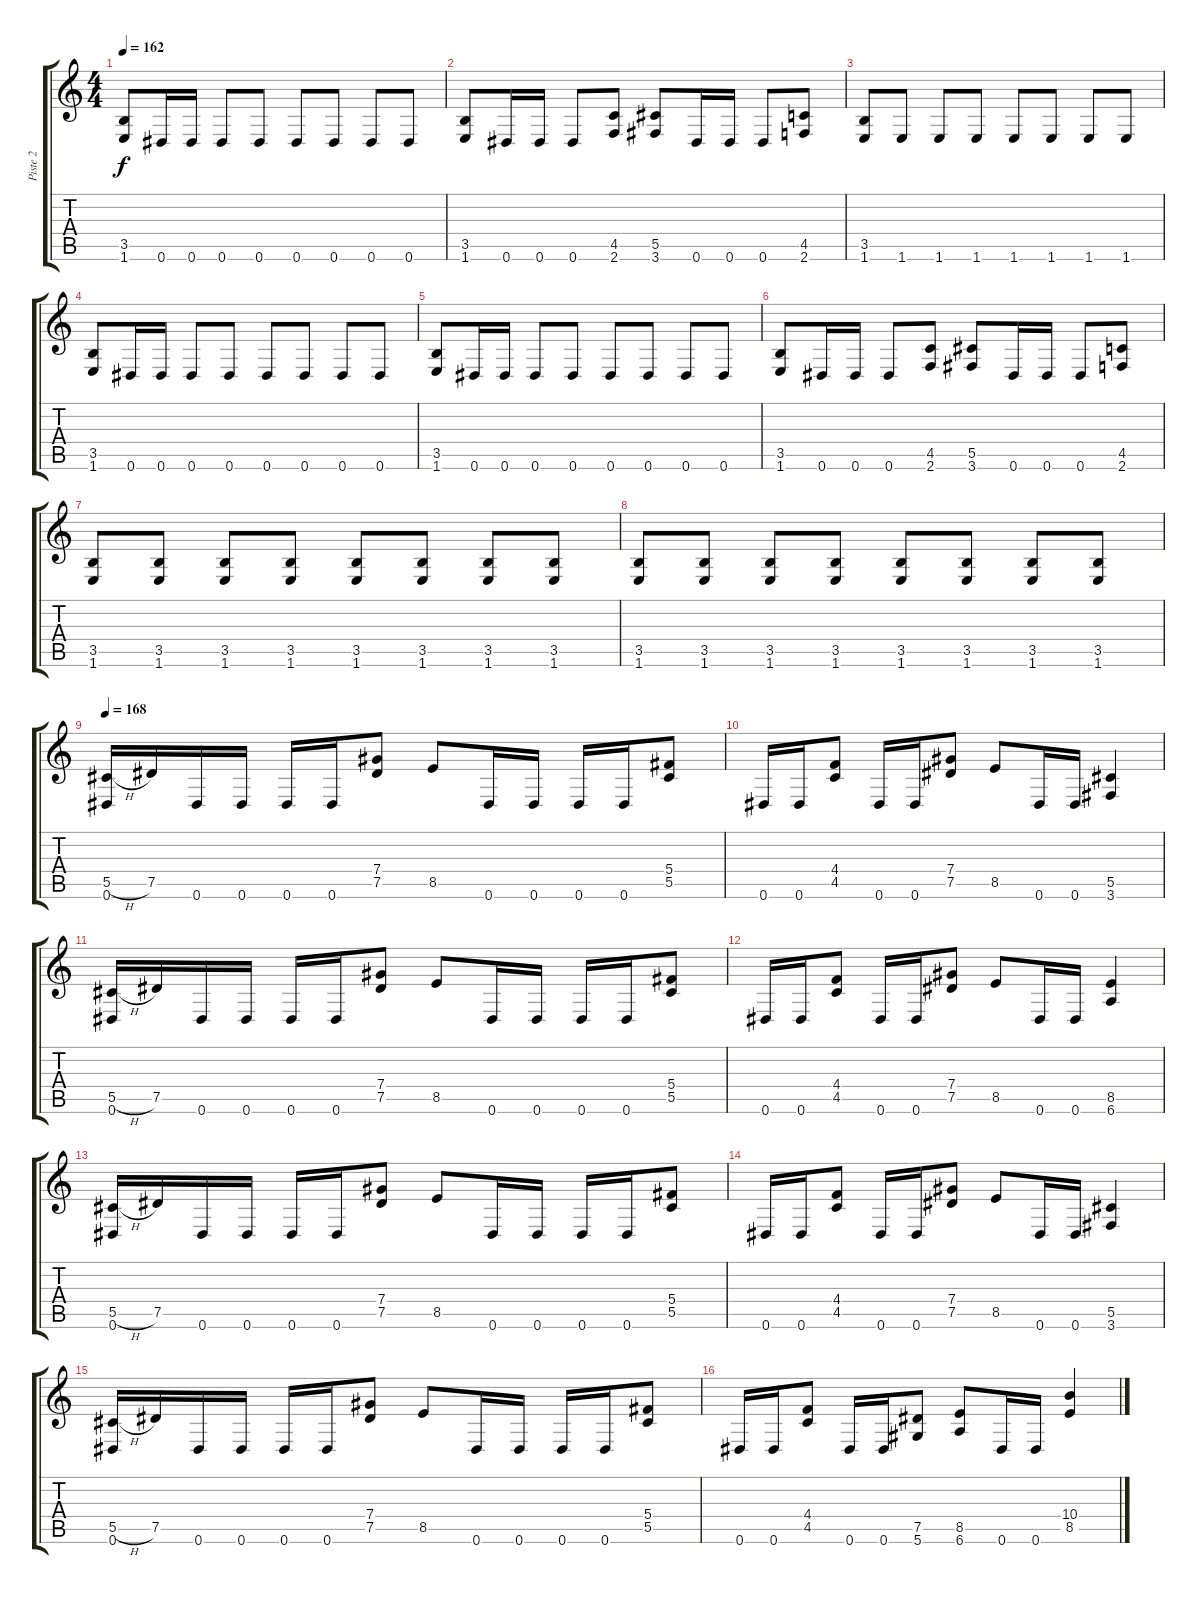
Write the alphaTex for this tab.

\track ("Piste 2" "Piste 2") {instrument distortionguitar}
\staff {score tabs}
\tuning (Eb4 Bb3 Gb3 Db3 Ab2 Eb2) {hide}
\ts (4 4)
\tempo 162
\clef g2
\ks c
(3.5 1.6).8{dy f} 0.6.16 0.6.16 0.6.8 0.6.8 0.6.8 0.6.8 0.6.8 0.6.8 |
(3.5 1.6).8 0.6.16 0.6.16 0.6.8 (4.5 2.6).8 (5.5 3.6).8 0.6.16 0.6.16 0.6.8 (4.5 2.6).8 |
(3.5 1.6).8 1.6.8 1.6.8 1.6.8 1.6.8 1.6.8 1.6.8 1.6.8 |
(3.5 1.6).8 0.6.16 0.6.16 0.6.8 0.6.8 0.6.8 0.6.8 0.6.8 0.6.8 |
(3.5 1.6).8 0.6.16 0.6.16 0.6.8 0.6.8 0.6.8 0.6.8 0.6.8 0.6.8 |
(3.5 1.6).8 0.6.16 0.6.16 0.6.8 (4.5 2.6).8 (5.5 3.6).8 0.6.16 0.6.16 0.6.8 (4.5 2.6).8 |
(3.5 1.6).8 (3.5 1.6).8 (3.5 1.6).8 (3.5 1.6).8 (3.5 1.6).8 (3.5 1.6).8 (3.5 1.6).8 (3.5 1.6).8 |
(3.5 1.6).8 (3.5 1.6).8 (3.5 1.6).8 (3.5 1.6).8 (3.5 1.6).8 (3.5 1.6).8 (3.5 1.6).8 (3.5 1.6).8 |
\tempo 168
(5.5{h} 0.6).16 7.5.16 0.6.16 0.6.16 0.6.16 0.6.16 (7.4 7.5).8 8.5.8 0.6.16 0.6.16 0.6.16 0.6.16 (5.4 5.5).8 |
0.6.16 0.6.16 (4.4 4.5).8 0.6.16 0.6.16 (7.4 7.5).8 8.5.8 0.6.16 0.6.16 (5.5 3.6).4 |
(5.5{h} 0.6).16 7.5.16 0.6.16 0.6.16 0.6.16 0.6.16 (7.4 7.5).8 8.5.8 0.6.16 0.6.16 0.6.16 0.6.16 (5.4 5.5).8 |
0.6.16 0.6.16 (4.4 4.5).8 0.6.16 0.6.16 (7.4 7.5).8 8.5.8 0.6.16 0.6.16 (8.5 6.6).4 |
(5.5{h} 0.6).16 7.5.16 0.6.16 0.6.16 0.6.16 0.6.16 (7.4 7.5).8 8.5.8 0.6.16 0.6.16 0.6.16 0.6.16 (5.4 5.5).8 |
0.6.16 0.6.16 (4.4 4.5).8 0.6.16 0.6.16 (7.4 7.5).8 8.5.8 0.6.16 0.6.16 (5.5 3.6).4 |
(5.5{h} 0.6).16 7.5.16 0.6.16 0.6.16 0.6.16 0.6.16 (7.4 7.5).8 8.5.8 0.6.16 0.6.16 0.6.16 0.6.16 (5.4 5.5).8 |
0.6.16 0.6.16 (4.4 4.5).8 0.6.16 0.6.16 (7.5 5.6).8 (8.5 6.6).8 0.6.16 0.6.16 (10.4 8.5).4
